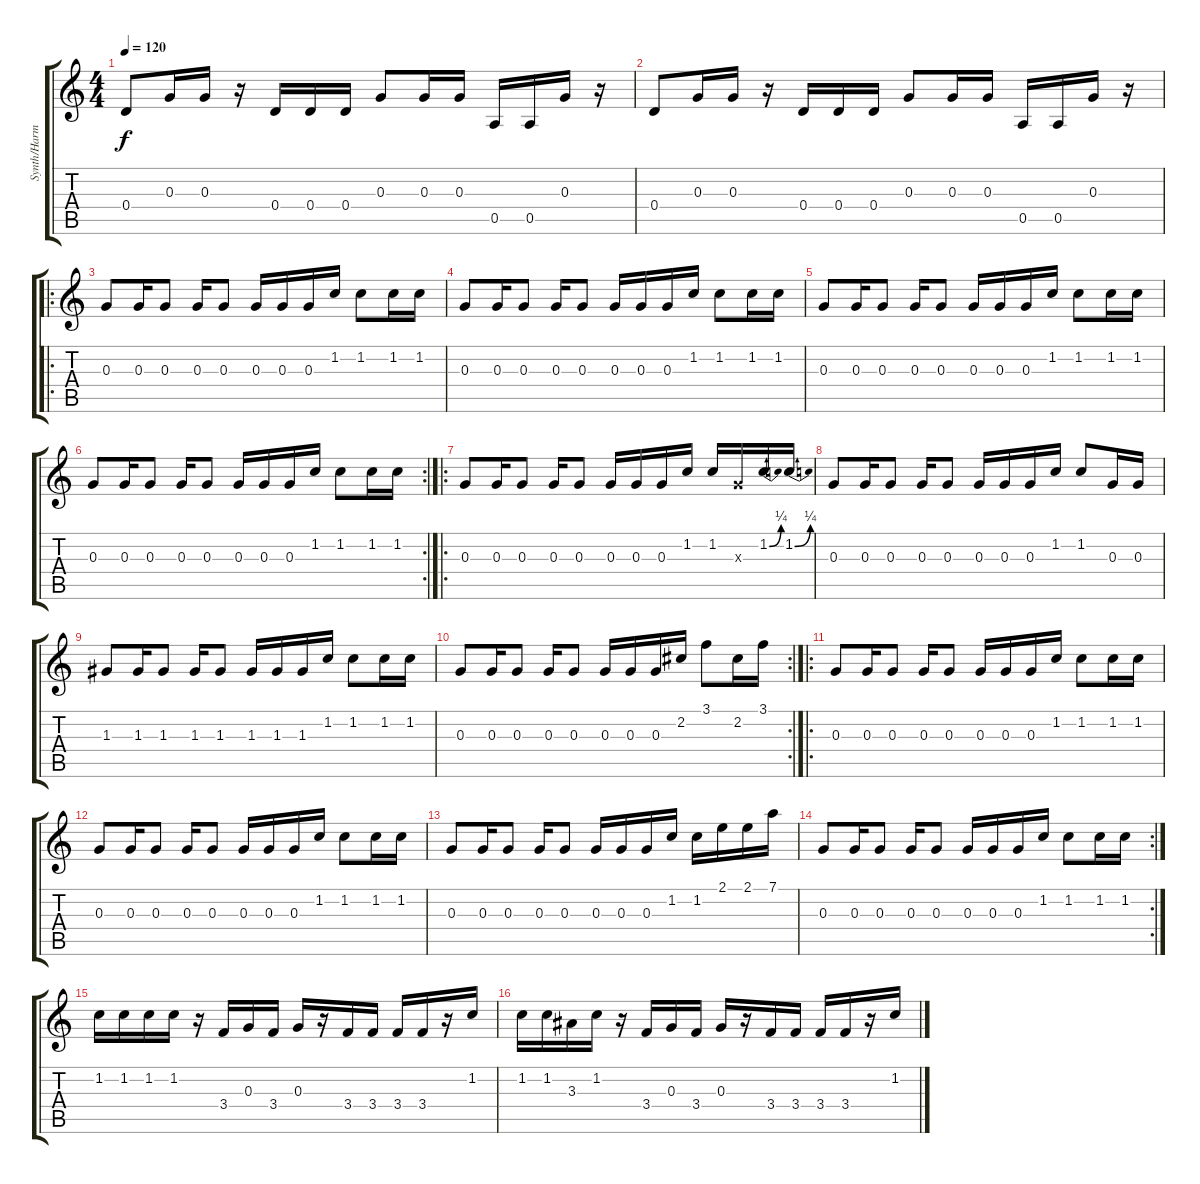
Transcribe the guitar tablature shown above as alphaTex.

\track ("Synth/Harm" "Synth/Harm") {instrument synthbass1}
\staff {score tabs}
\tuning (D4 B3 G3 D3 A2 D2) {hide}
\ts (4 4)
\tempo 120
\clef g2
\ks c
0.4.8{dy f instrument synthbass1} 0.3.16 0.3.16 r.16 0.4.16 0.4.16 0.4.16 0.3.8 0.3.16 0.3.16 0.5.16 0.5.16 0.3.16 r.16 |
0.4.8 0.3.16 0.3.16 r.16 0.4.16 0.4.16 0.4.16 0.3.8 0.3.16 0.3.16 0.5.16 0.5.16 0.3.16 r.16 |
\ro
0.3.8 0.3.16 0.3.8 0.3.16 0.3.8 0.3.16 0.3.16 0.3.16 1.2.16 1.2.8 1.2.16 1.2.16 |
0.3.8 0.3.16 0.3.8 0.3.16 0.3.8 0.3.16 0.3.16 0.3.16 1.2.16 1.2.8 1.2.16 1.2.16 |
0.3.8 0.3.16 0.3.8 0.3.16 0.3.8 0.3.16 0.3.16 0.3.16 1.2.16 1.2.8 1.2.16 1.2.16 |
\rc 2
0.3.8 0.3.16 0.3.8 0.3.16 0.3.8 0.3.16 0.3.16 0.3.16 1.2.16 1.2.8 1.2.16 1.2.16 |
\ro
0.3.8 0.3.16 0.3.8 0.3.16 0.3.8 0.3.16 0.3.16 0.3.16 1.2.16 1.2.16 0.3{x}.16 1.2{be (bend 0 0 60 1)}.16 1.2{be (bend 0 0 60 1)}.16 |
0.3.8 0.3.16 0.3.8 0.3.16 0.3.8 0.3.16 0.3.16 0.3.16 1.2.16 1.2.8 0.3.16 0.3.16 |
1.3.8 1.3.16 1.3.8 1.3.16 1.3.8 1.3.16 1.3.16 1.3.16 1.2.16 1.2.8 1.2.16 1.2.16 |
\rc 2
0.3.8 0.3.16 0.3.8 0.3.16 0.3.8 0.3.16 0.3.16 0.3.16 2.2.16 3.1.8 2.2.16 3.1.16 |
\ro
0.3.8 0.3.16 0.3.8 0.3.16 0.3.8 0.3.16 0.3.16 0.3.16 1.2.16 1.2.8 1.2.16 1.2.16 |
0.3.8 0.3.16 0.3.8 0.3.16 0.3.8 0.3.16 0.3.16 0.3.16 1.2.16 1.2.8 1.2.16 1.2.16 |
0.3.8 0.3.16 0.3.8 0.3.16 0.3.8 0.3.16 0.3.16 0.3.16 1.2.16 1.2.16 2.1.16 2.1.16 7.1.16 |
\rc 2
0.3.8 0.3.16 0.3.8 0.3.16 0.3.8 0.3.16 0.3.16 0.3.16 1.2.16 1.2.8 1.2.16 1.2.16 |
1.2.16 1.2.16 1.2.16 1.2.16 r.16 3.4.16 0.3.16 3.4.16 0.3.16 r.16 3.4.16 3.4.16 3.4.16 3.4.16 r.16 1.2.16 |
1.2.16 1.2.16 3.3.16 1.2.16 r.16 3.4.16 0.3.16 3.4.16 0.3.16 r.16 3.4.16 3.4.16 3.4.16 3.4.16 r.16 1.2.16
